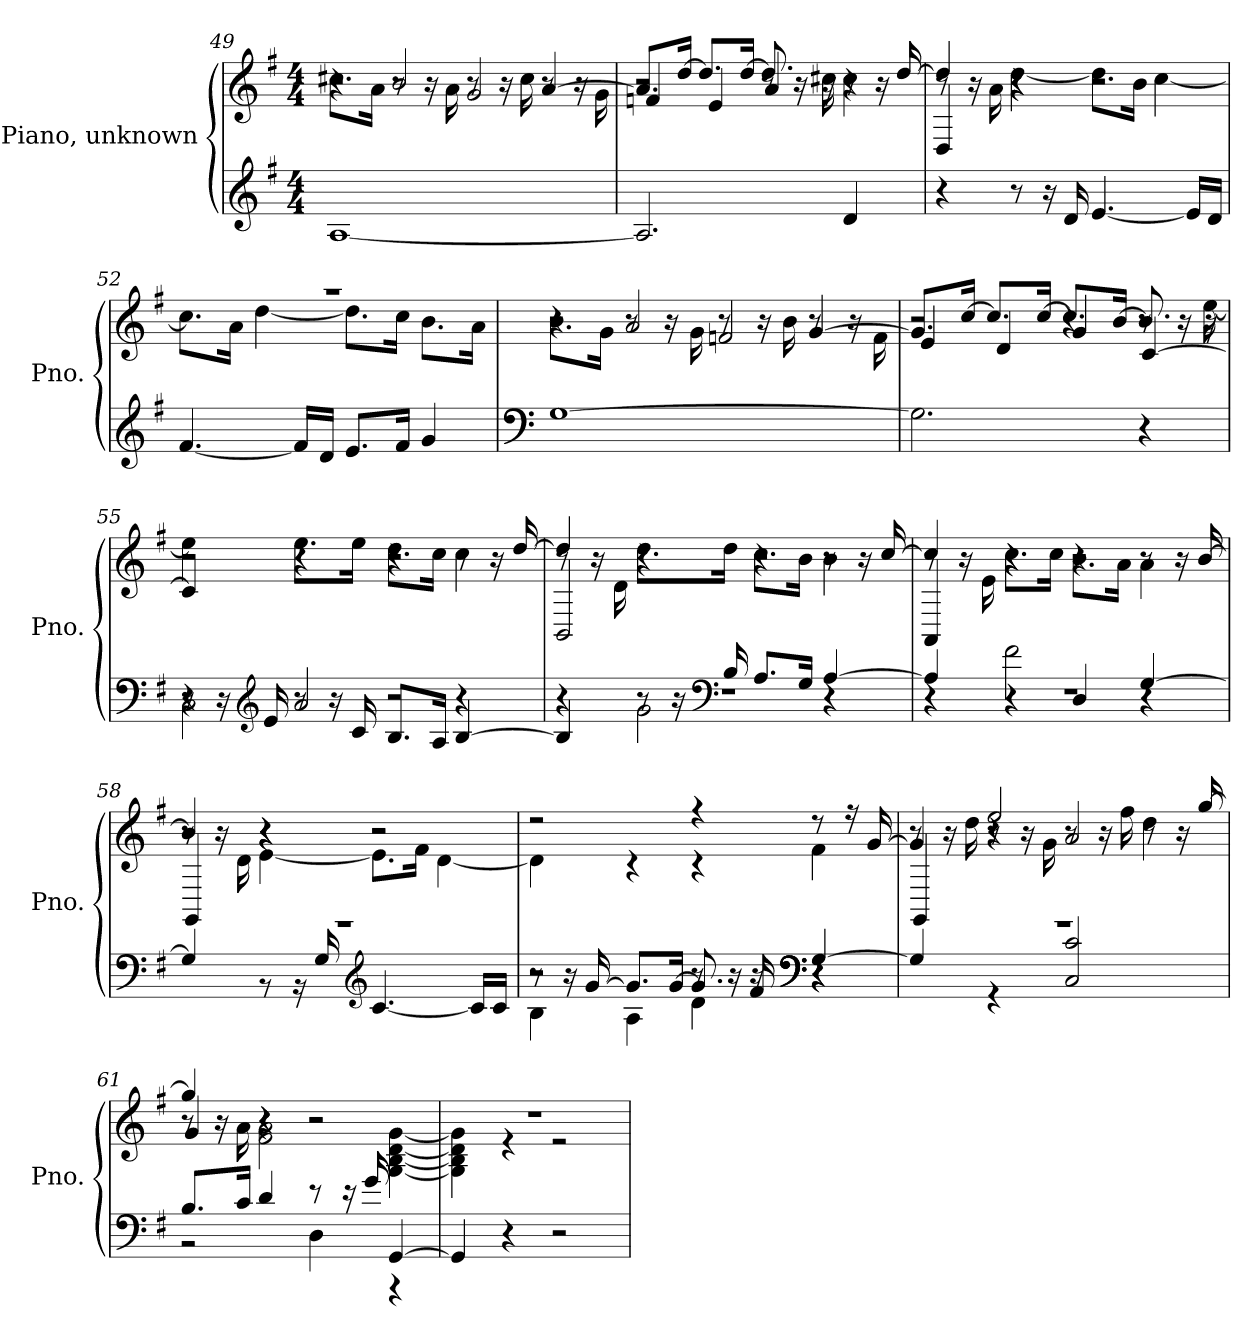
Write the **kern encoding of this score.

**kern	**kern
*part1	*part1
*staff2	*staff1
*I"Piano, unknown	*
*I'Pno.	*
*clefG2	*clefG2
*k[f#]	*k[f#]
*M4/4	*M4/4
=49	=49
*	*^
*	*	*^
[1A	4r	8.cc#X\L	2r
.	.	16a\Jk	.
.	2b/	8r	.
.	.	16r	.
.	.	16a\	.
.	.	8r	2g/
.	.	16r	.
.	.	16cc#\	.
.	[4a/	8r	.
.	.	16r	.
.	.	16g\	.
=50	=50	=50	=50
2.A/]	8.a/L]	2r	4fn/
.	[16dd/Jk	.	.
.	8.dd/L]	.	4e/
.	[16dd/Jk	.	.
.	8.dd/]	8r	4a/
.	.	16r	.
.	16r	16cc#X\	.
4d/	8r	4cc#\	4r
.	16r	.	.
.	[16dd/	.	.
!!LO:LB:g=z	!!	!!
=51	=51	=51	=51
4r	4dd/]	8r	4D/
.	.	16r	.
.	.	16a\	.
8r	4r	[4dd\	4r
16r	.	.	.
16d/	.	.	.
[4.e/	2r	8.dd\L]	2r
.	.	16b\Jk	.
.	.	[4cc\	.
16e/LL]	.	.	.
16d/JJ	.	.	.
*	*	*v	*v
=52	=52	=52
[4.f#/	1r	8.cc\L]
.	.	16a\Jk
.	.	[4dd\
16f#/LL]	.	.
16d/JJ	.	.
8.e/L	.	8.dd\L]
16f#/Jk	.	16cc\Jk
4g/	.	8.b\L
.	.	16a\Jk
*	*v	*v
=53	=53
*clefF4	*
*	*^
*	*	*^
[1G	4r	8.b\L	2r
.	.	16g\Jk	.
.	2a/	8r	.
.	.	16r	.
.	.	16g\	.
.	.	8r	2fn/
.	.	16r	.
.	.	16b\	.
.	[4g/	8r	.
.	.	16r	.
.	.	16f\	.
!!LO:PB:g=z	!!	!!
=54	=54	=54	=54
2.G\]	8.g/L]	2r	4e/
.	[16cc/Jk	.	.
.	8.cc/L]	.	4d/
.	[16cc/Jk	.	.
.	8.cc/L]	4r	4g/
.	[16b/Jk	.	.
4r	8.b/]	8r	[4c/
.	.	16r	.
.	16r	[16ee\	.
=55	=55	=55	=55
*^	*	*	*
*	*^	*	*	*
4r	2C\	8r	2r	4ee\]	4c/]
.	.	16r	.	.	.
*clefG2	*	*	*	*	*
.	.	16e/	.	.	.
2a/	.	8r	.	8.ee\L	4r
.	.	16r	.	.	.
.	.	16c/	.	16ee\Jk	.
.	2r	8.B/L	4r	8.dd\L	2r
.	.	16A/Jk	.	16cc\Jk	.
4r	.	[4B/	8r	4cc\	.
.	.	.	16r	.	.
.	.	.	[16dd/	.	.
=56	=56	=56	=56	=56	=56
1r	4r	4B/]	4dd/]	8r	2BB/
.	.	.	.	16r	.
.	.	.	.	16d\	.
.	2g\	8r	4r	8.dd\L	.
.	.	16r	.	.	.
*clefF4	*	*	*	*	*
.	.	16B/	.	16dd\Jk	.
.	.	8.A/L	4r	8.cc\L	2r
.	.	16G/Jk	.	16b\Jk	.
.	4r	[4A/	8r	4b\	.
.	.	.	16r	.	.
.	.	.	[16cc/	.	.
!!LO:LB:g=z	!!	!!
=57	=57	=57	=57	=57	=57
1r	4r	4A/]	4cc/]	8r	4AA/
.	.	.	.	16r	.
.	.	.	.	16e\	.
.	2f#\	4r	4r	8.cc\L	4r
.	.	.	.	16cc\Jk	.
.	.	4D/	4r	8.b\L	2r
.	.	.	.	16a\Jk	.
.	4r	[4G/	8r	4a\	.
.	.	.	16r	.	.
.	.	.	[16b/	.	.
*	*v	*v	*	*	*
=58	=58	=58	=58	=58
1r	4G/]	4b/]	8r	4GG/
.	.	.	16r	.
.	.	.	16d\	.
.	8r	4r	[4e\	4r
.	16r	.	.	.
.	16G/	.	.	.
*clefG2	*	*	*	*
.	[4.c/	2r	8.e\L]	2r
.	.	.	16f#\Jk	.
.	.	.	[4d\	.
.	16c/LL]	.	.	.
.	16c/JJ	.	.	.
*	*	*	*v	*v
=59	=59	=59	=59
*	*^	*	*
8r	4B\	2r	2r	4d\]
16r	.	.	.	.
[16g/	.	.	.	.
8.g/L]	4A\	.	.	4r
[16g/Jk	.	.	.	.
8.g/]	4d\	8r	4r	4r
.	.	16r	.	.
16r	.	16f#/	.	.
*clefF4	*	*	*	*
4r	4r	[4G/	8r	4f#\
.	.	.	16r	.
.	.	.	[16g/	.
*	*v	*v	*	*
!!LO:LB:g=z
=60	=60	=60	=60
*	*	*	*^
1r	4G/]	4g/]	8r	4GG/
.	.	.	16r	.
.	.	.	16dd\	.
.	4r	2ee/	8r	4r
.	.	.	16r	.
.	.	.	16g\	.
.	2C/ 2c/	.	8r	2a/
.	.	.	16r	.
.	.	.	16ff#\	.
.	.	8r	4dd\	.
.	.	16r	.	.
.	.	[16gg/	.	.
=61	=61	=61	=61	=61
8.B/L	2r	4gg/]	8r	4g/
.	.	.	16r	.
16c/Jk	.	.	16a\	.
4d/	.	4r	2f#\ 2a\	4r
8r	4D\	2r	.	2r
16r	.	.	.	.
16g/	.	.	.	.
[4GG/	4r	.	[4G\ [4B\ [4d\ [4g\	.
*v	*v	*	*	*
*	*	*v	*v
=62	=62	=62
4GG/]	1r	4G\] 4B\] 4d\] 4g\]
4r	.	4r
2r	.	2r
*	*v	*v
=	=
*-	*-
